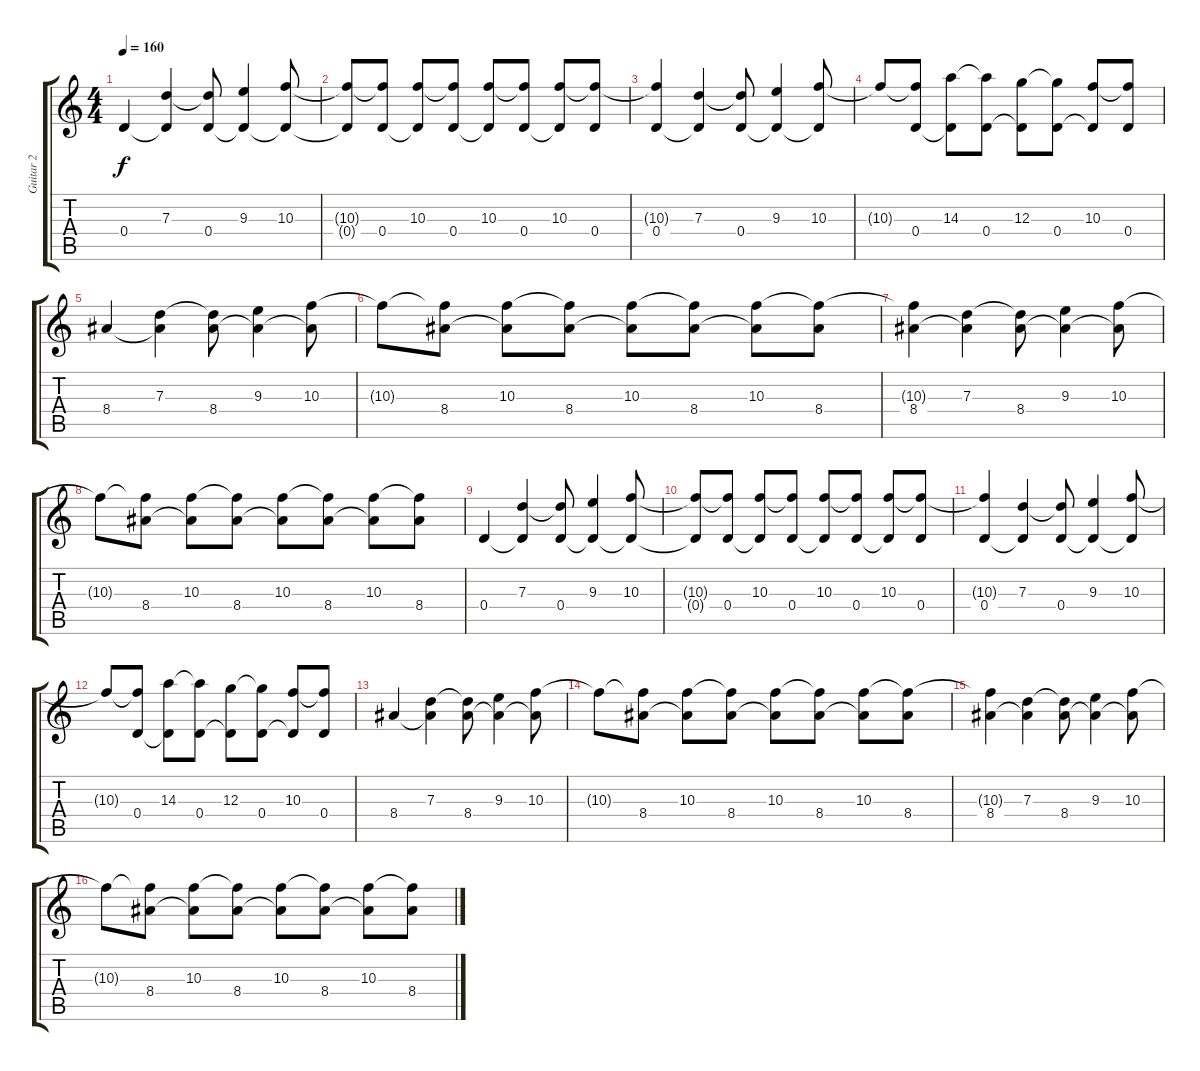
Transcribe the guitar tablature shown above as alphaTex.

\track ("Guitar 2" "Guitar 2") {instrument overdrivenguitar}
\staff {score tabs}
\tuning (E4 B3 G3 D3 A2 E2) {hide}
\ts (4 4)
\tempo 160
\clef g2
\ks c
0.4.4{dy f} (7.3 0.4{t}).4 (7.3{t} 0.4).8 (9.3 0.4{t}).4 (10.3 0.4{t}).8 |
(10.3{t} 0.4{t}).8 (10.3{t} 0.4).8 (10.3 0.4{t}).8 (10.3{t} 0.4).8 (10.3 0.4{t}).8 (10.3{t} 0.4).8 (10.3 0.4{t}).8 (10.3{t} 0.4).8 |
(10.3{t} 0.4).4 (7.3 0.4{t}).4 (7.3{t} 0.4).8 (9.3 0.4{t}).4 (10.3 0.4{t}).8 |
10.3{t}.8 (10.3{t} 0.4).8 (14.3 0.4{t}).8 (14.3{t} 0.4).8 (12.3 0.4{t}).8 (12.3{t} 0.4).8 (10.3 0.4{t}).8 (10.3{t} 0.4).8 |
8.4.4 (7.3 8.4{t}).4 (7.3{t} 8.4).8 (9.3 8.4{t}).4 (10.3 8.4{t}).8 |
10.3{t}.8 (10.3{t} 8.4).8 (10.3 8.4{t}).8 (10.3{t} 8.4).8 (10.3 8.4{t}).8 (10.3{t} 8.4).8 (10.3 8.4{t}).8 (10.3{t} 8.4).8 |
(10.3{t} 8.4).4 (7.3 8.4{t}).4 (7.3{t} 8.4).8 (9.3 8.4{t}).4 (10.3 8.4{t}).8 |
10.3{t}.8 (10.3{t} 8.4).8 (10.3 8.4{t}).8 (10.3{t} 8.4).8 (10.3 8.4{t}).8 (10.3{t} 8.4).8 (10.3 8.4{t}).8 (10.3{t} 8.4).8 |
0.4.4 (7.3 0.4{t}).4 (7.3{t} 0.4).8 (9.3 0.4{t}).4 (10.3 0.4{t}).8 |
(10.3{t} 0.4{t}).8 (10.3{t} 0.4).8 (10.3 0.4{t}).8 (10.3{t} 0.4).8 (10.3 0.4{t}).8 (10.3{t} 0.4).8 (10.3 0.4{t}).8 (10.3{t} 0.4).8 |
(10.3{t} 0.4).4 (7.3 0.4{t}).4 (7.3{t} 0.4).8 (9.3 0.4{t}).4 (10.3 0.4{t}).8 |
10.3{t}.8 (10.3{t} 0.4).8 (14.3 0.4{t}).8 (14.3{t} 0.4).8 (12.3 0.4{t}).8 (12.3{t} 0.4).8 (10.3 0.4{t}).8 (10.3{t} 0.4).8 |
8.4.4 (7.3 8.4{t}).4 (7.3{t} 8.4).8 (9.3 8.4{t}).4 (10.3 8.4{t}).8 |
10.3{t}.8 (10.3{t} 8.4).8 (10.3 8.4{t}).8 (10.3{t} 8.4).8 (10.3 8.4{t}).8 (10.3{t} 8.4).8 (10.3 8.4{t}).8 (10.3{t} 8.4).8 |
(10.3{t} 8.4).4 (7.3 8.4{t}).4 (7.3{t} 8.4).8 (9.3 8.4{t}).4 (10.3 8.4{t}).8 |
10.3{t}.8 (10.3{t} 8.4).8 (10.3 8.4{t}).8 (10.3{t} 8.4).8 (10.3 8.4{t}).8 (10.3{t} 8.4).8 (10.3 8.4{t}).8 (10.3{t} 8.4).8
